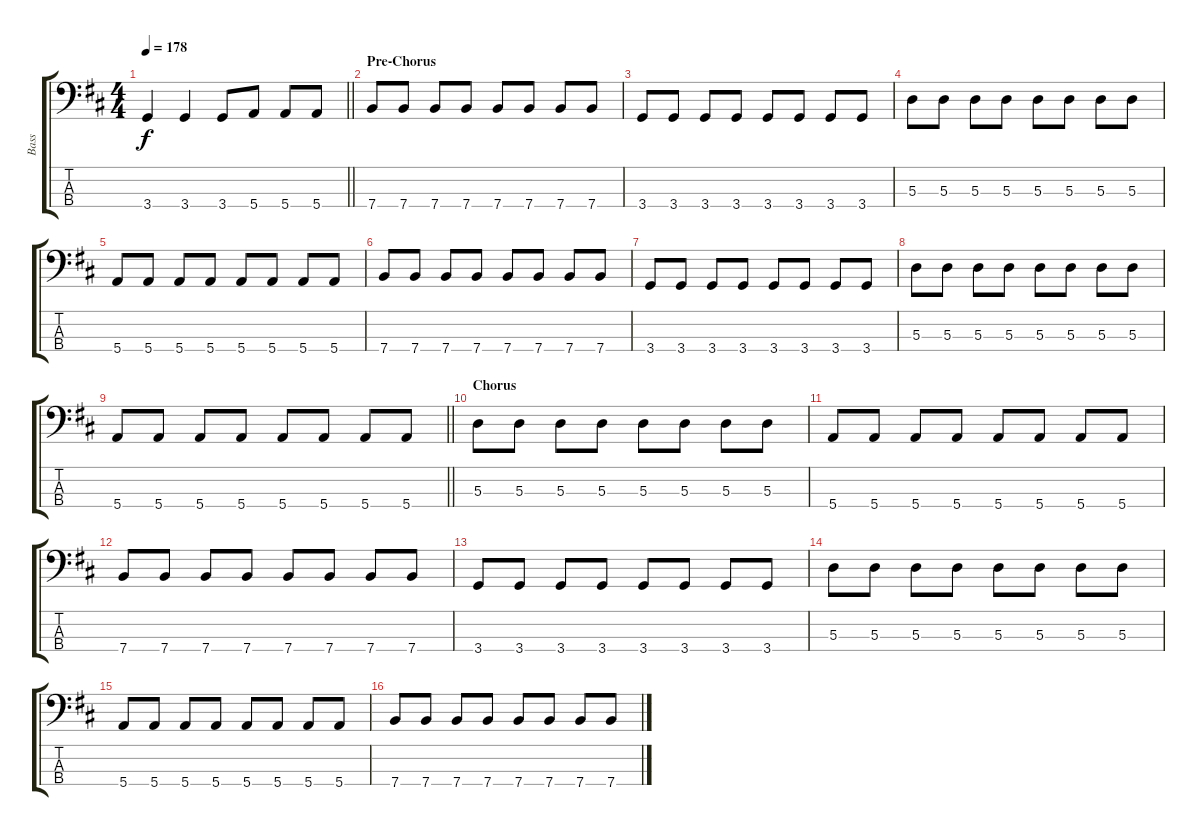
\track ("Bass" "Bass") {instrument electricbasspick}
\staff {score tabs}
\tuning (G2 D2 A1 E1) {hide}
\ts (4 4)
\tempo 178
\clef f4
\barLineRight lightlight
\ks d
3.4.4{dy f} 3.4.4 3.4.8 5.4.8 5.4.8 5.4.8 |
\section ("" "Pre-Chorus")
7.4.8 7.4.8 7.4.8 7.4.8 7.4.8 7.4.8 7.4.8 7.4.8 |
3.4.8 3.4.8 3.4.8 3.4.8 3.4.8 3.4.8 3.4.8 3.4.8 |
5.3.8 5.3.8 5.3.8 5.3.8 5.3.8 5.3.8 5.3.8 5.3.8 |
5.4.8 5.4.8 5.4.8 5.4.8 5.4.8 5.4.8 5.4.8 5.4.8 |
7.4.8 7.4.8 7.4.8 7.4.8 7.4.8 7.4.8 7.4.8 7.4.8 |
3.4.8 3.4.8 3.4.8 3.4.8 3.4.8 3.4.8 3.4.8 3.4.8 |
5.3.8 5.3.8 5.3.8 5.3.8 5.3.8 5.3.8 5.3.8 5.3.8 |
\barLineRight lightlight
5.4.8 5.4.8 5.4.8 5.4.8 5.4.8 5.4.8 5.4.8 5.4.8 |
\section ("" "Chorus")
5.3.8 5.3.8 5.3.8 5.3.8 5.3.8 5.3.8 5.3.8 5.3.8 |
5.4.8 5.4.8 5.4.8 5.4.8 5.4.8 5.4.8 5.4.8 5.4.8 |
7.4.8 7.4.8 7.4.8 7.4.8 7.4.8 7.4.8 7.4.8 7.4.8 |
3.4.8 3.4.8 3.4.8 3.4.8 3.4.8 3.4.8 3.4.8 3.4.8 |
5.3.8 5.3.8 5.3.8 5.3.8 5.3.8 5.3.8 5.3.8 5.3.8 |
5.4.8 5.4.8 5.4.8 5.4.8 5.4.8 5.4.8 5.4.8 5.4.8 |
7.4.8 7.4.8 7.4.8 7.4.8 7.4.8 7.4.8 7.4.8 7.4.8
